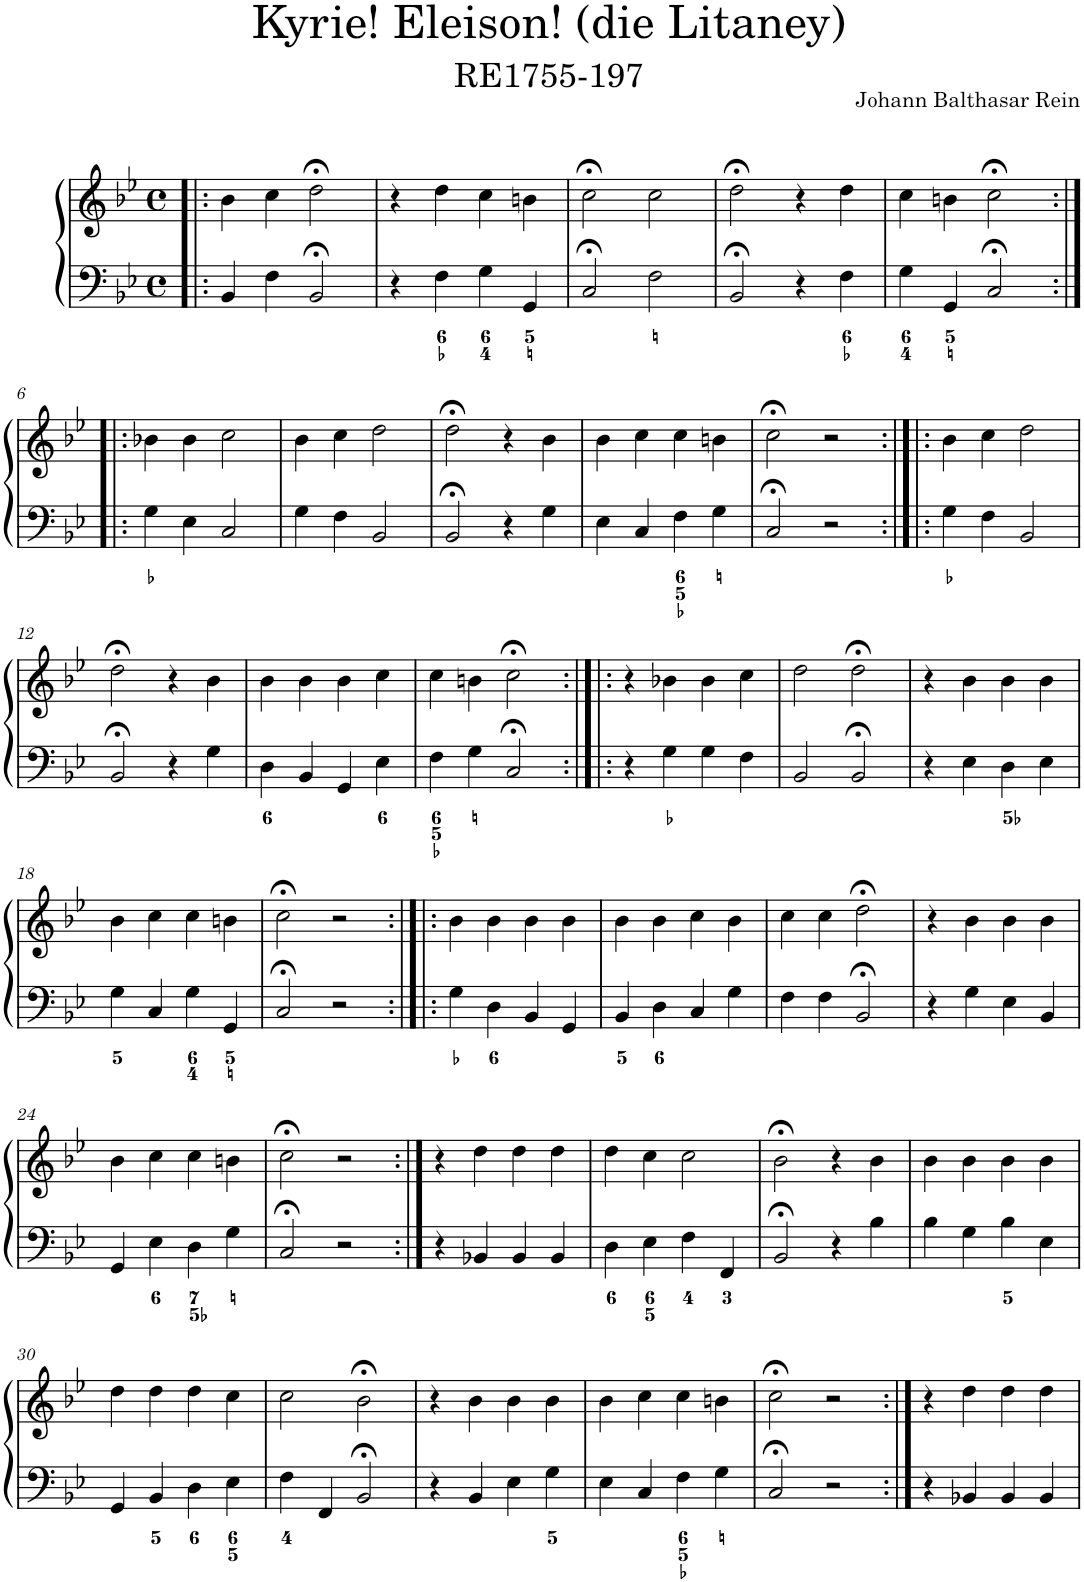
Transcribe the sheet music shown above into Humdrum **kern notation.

**kern	**kern
*part1	*part1
*staff2	*staff1
*I"Piano	*
*I'Pno.	*
*clefF4	*clefG2
*k[b-e-]	*k[b-e-]
*M4/4	*M4/4
*met(c)	*met(c)
=1!|:	=1!|:
4BB-/	4b-\
4F\	4cc\
2BB-;</	2dd;<\
=2	=2
4r	4r
4F\	4dd\
4G\	4cc\
4GG/	4bn\
=3	=3
2C;</	2cc;<\
2F\	2cc\
=4	=4
2BB-;</	2dd;<\
4r	4r
4F\	4dd\
=5	=5
4G\	4cc\
4GG/	4bn\
2C;</	2cc;<\
!!LO:LB:g=z
=6:|!|:	=6:|!|:
4G\	4b-X\
4E-\	4b-\
2C/	2cc\
=7	=7
4G\	4b-\
4F\	4cc\
2BB-/	2dd\
=8	=8
2BB-;</	2dd;<\
4r	4r
4G\	4b-\
=9	=9
4E-\	4b-\
4C/	4cc\
4F\	4cc\
4G\	4bn\
=10	=10
2C;</	2cc;<\
2r	2r
=11:|!|:	=11:|!|:
4G\	4b-\
4F\	4cc\
2BB-/	2dd\
!!LO:LB:g=z
=12	=12
2BB-;</	2dd;<\
4r	4r
4G\	4b-\
=13	=13
4D\	4b-\
4BB-/	4b-\
4GG/	4b-\
4E-\	4cc\
=14	=14
4F\	4cc\
4G\	4bn\
2C;</	2cc;<\
=15:|!|:	=15:|!|:
4r	4r
4G\	4b-X\
4G\	4b-\
4F\	4cc\
=16	=16
2BB-/	2dd\
2BB-;</	2dd;<\
=17	=17
4r	4r
4E-\	4b-\
4D\	4b-\
4E-\	4b-\
!!LO:LB:g=z
=18	=18
4G\	4b-\
4C/	4cc\
4G\	4cc\
4GG/	4bn\
=19	=19
2C;</	2cc;<\
2r	2r
=20:|!|:	=20:|!|:
4G\	4b-\
4D\	4b-\
4BB-/	4b-\
4GG/	4b-\
=21	=21
4BB-/	4b-\
4D\	4b-\
4C/	4cc\
4G\	4b-\
=22	=22
4F\	4cc\
4F\	4cc\
2BB-;</	2dd;<\
=23	=23
4r	4r
4G\	4b-\
4E-\	4b-\
4BB-/	4b-\
!!LO:LB:g=z
=24	=24
4GG/	4b-\
4E-\	4cc\
4D\	4cc\
4G\	4bn\
=25	=25
2C;</	2cc;<\
2r	2r
=26:|!	=26:|!
4r	4r
4BB-X/	4dd\
4BB-/	4dd\
4BB-/	4dd\
=27	=27
4D\	4dd\
4E-\	4cc\
4F\	2cc\
4FF/	.
=28	=28
2BB-;</	2b-;<\
4r	4r
4B-\	4b-\
=29	=29
4B-\	4b-\
4G\	4b-\
4B-\	4b-\
4E-\	4b-\
!!LO:LB:g=z
=30	=30
4GG/	4dd\
4BB-/	4dd\
4D\	4dd\
4E-\	4cc\
=31	=31
4F\	2cc\
4FF/	.
2BB-;</	2b-;<\
=32	=32
4r	4r
4BB-/	4b-\
4E-\	4b-\
4G\	4b-\
=33	=33
4E-\	4b-\
4C/	4cc\
4F\	4cc\
4G\	4bn\
=34	=34
2C;</	2cc;<\
2r	2r
=35:|!	=35:|!
4r	4r
4BB-X/	4dd\
4BB-/	4dd\
4BB-/	4dd\
=	=
*-	*-
